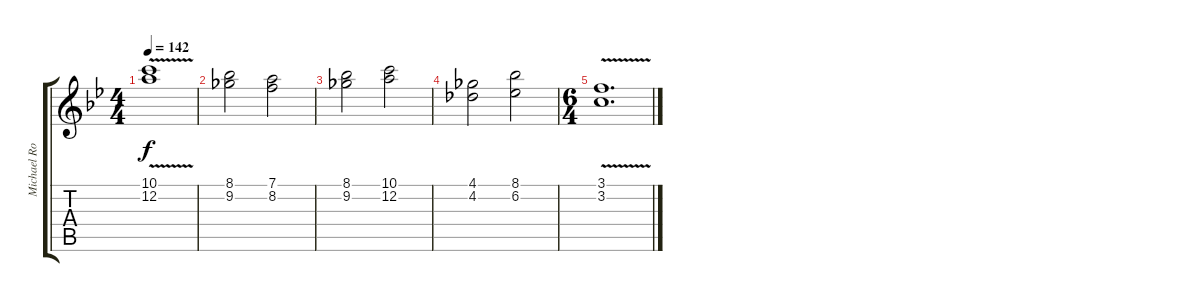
\track ("Michael Romeo (lead guitar)" "Michael Ro") {instrument overdrivenguitar}
\staff {score tabs}
\tuning (D4 A3 F3 C3 G2 D2) {hide}
\ts (4 4)
\tempo 142
\clef g2
\ks gminor
(10.1{v} 12.2{v}).1{dy f} |
(8.1 9.2).2 (7.1 8.2).2{volume 0} |
(8.1 9.2).2 (10.1 12.2).2 |
(4.1 4.2).2 (8.1 6.2).2 |
\ts (6 4)
(3.1{v} 3.2{v}).1{d}
